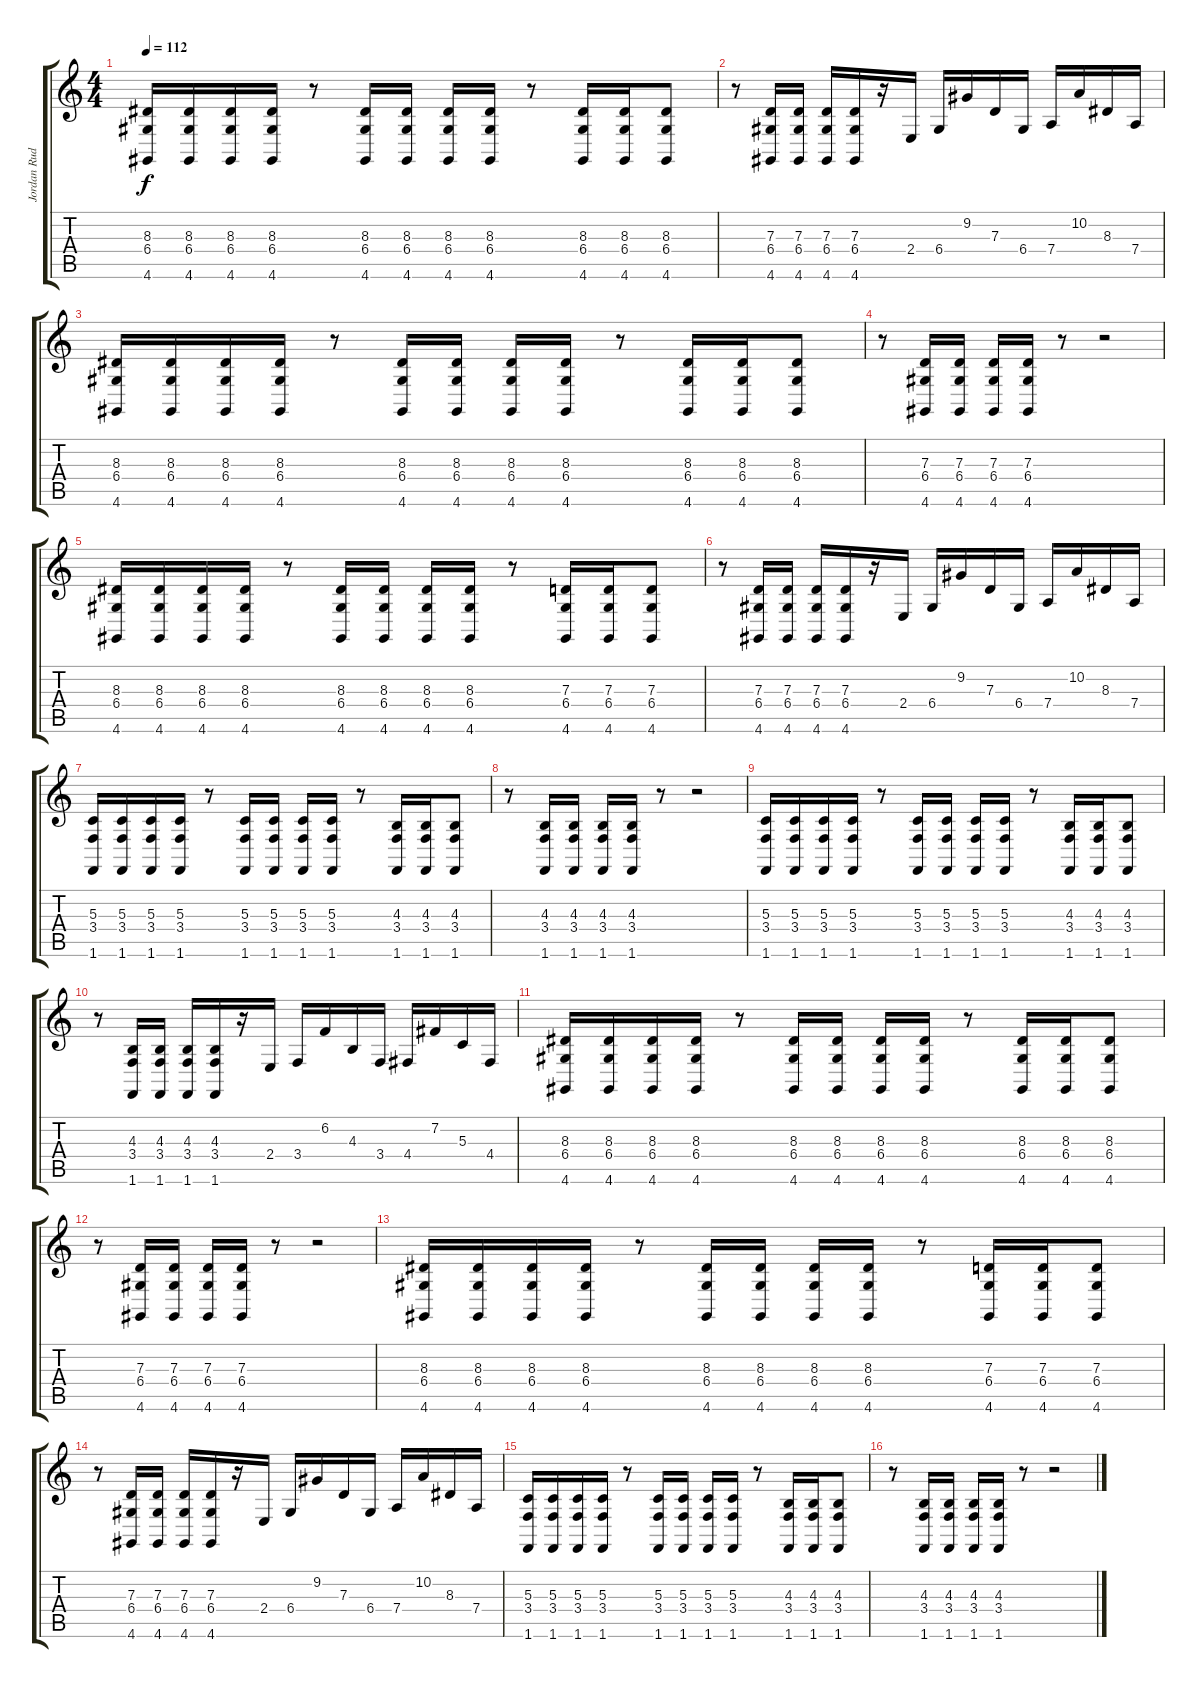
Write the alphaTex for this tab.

\track ("Jordan Rudess - Keyboard" "Jordan Rud") {instrument stringensemble1}
\staff {score tabs}
\tuning (E4 B3 G3 D3 A2 E2) {hide}
\ts (4 4)
\tempo 112
\clef g2
\ks c
(8.3 6.4 4.6).16{dy f instrument stringensemble1} (8.3 6.4 4.6).16 (8.3 6.4 4.6).16 (8.3 6.4 4.6).16 r.8 (8.3 6.4 4.6).16 (8.3 6.4 4.6).16 (8.3 6.4 4.6).16 (8.3 6.4 4.6).16 r.8 (8.3 6.4 4.6).16 (8.3 6.4 4.6).16 (8.3 6.4 4.6).8 |
r.8 (7.3 6.4 4.6).16 (7.3 6.4 4.6).16 (7.3 6.4 4.6).16 (7.3 6.4 4.6).16 r.16 2.4.16 6.4.16 9.2.16 7.3.16 6.4.16 7.4.16 10.2.16 8.3.16 7.4.16 |
(8.3 6.4 4.6).16 (8.3 6.4 4.6).16 (8.3 6.4 4.6).16 (8.3 6.4 4.6).16 r.8 (8.3 6.4 4.6).16 (8.3 6.4 4.6).16 (8.3 6.4 4.6).16 (8.3 6.4 4.6).16 r.8 (8.3 6.4 4.6).16 (8.3 6.4 4.6).16 (8.3 6.4 4.6).8 |
r.8 (7.3 6.4 4.6).16 (7.3 6.4 4.6).16 (7.3 6.4 4.6).16 (7.3 6.4 4.6).16 r.8 r.2 |
(8.3 6.4 4.6).16 (8.3 6.4 4.6).16 (8.3 6.4 4.6).16 (8.3 6.4 4.6).16 r.8 (8.3 6.4 4.6).16 (8.3 6.4 4.6).16 (8.3 6.4 4.6).16 (8.3 6.4 4.6).16 r.8 (7.3 6.4 4.6).16 (7.3 6.4 4.6).16 (7.3 6.4 4.6).8 |
r.8 (7.3 6.4 4.6).16 (7.3 6.4 4.6).16 (7.3 6.4 4.6).16 (7.3 6.4 4.6).16 r.16 2.4.16 6.4.16 9.2.16 7.3.16 6.4.16 7.4.16 10.2.16 8.3.16 7.4.16 |
(5.3 3.4 1.6).16 (5.3 3.4 1.6).16 (5.3 3.4 1.6).16 (5.3 3.4 1.6).16 r.8 (5.3 3.4 1.6).16 (5.3 3.4 1.6).16 (5.3 3.4 1.6).16 (5.3 3.4 1.6).16 r.8 (4.3 3.4 1.6).16 (4.3 3.4 1.6).16 (4.3 3.4 1.6).8 |
r.8 (4.3 3.4 1.6).16 (4.3 3.4 1.6).16 (4.3 3.4 1.6).16 (4.3 3.4 1.6).16 r.8 r.2 |
(5.3 3.4 1.6).16 (5.3 3.4 1.6).16 (5.3 3.4 1.6).16 (5.3 3.4 1.6).16 r.8 (5.3 3.4 1.6).16 (5.3 3.4 1.6).16 (5.3 3.4 1.6).16 (5.3 3.4 1.6).16 r.8 (4.3 3.4 1.6).16 (4.3 3.4 1.6).16 (4.3 3.4 1.6).8 |
r.8 (4.3 3.4 1.6).16 (4.3 3.4 1.6).16 (4.3 3.4 1.6).16 (4.3 3.4 1.6).16 r.16 2.4.16 3.4.16 6.2.16 4.3.16 3.4.16 4.4.16 7.2.16 5.3.16 4.4.16 |
(8.3 6.4 4.6).16 (8.3 6.4 4.6).16 (8.3 6.4 4.6).16 (8.3 6.4 4.6).16 r.8 (8.3 6.4 4.6).16 (8.3 6.4 4.6).16 (8.3 6.4 4.6).16 (8.3 6.4 4.6).16 r.8 (8.3 6.4 4.6).16 (8.3 6.4 4.6).16 (8.3 6.4 4.6).8 |
r.8 (7.3 6.4 4.6).16 (7.3 6.4 4.6).16 (7.3 6.4 4.6).16 (7.3 6.4 4.6).16 r.8 r.2 |
(8.3 6.4 4.6).16 (8.3 6.4 4.6).16 (8.3 6.4 4.6).16 (8.3 6.4 4.6).16 r.8 (8.3 6.4 4.6).16 (8.3 6.4 4.6).16 (8.3 6.4 4.6).16 (8.3 6.4 4.6).16 r.8 (7.3 6.4 4.6).16 (7.3 6.4 4.6).16 (7.3 6.4 4.6).8 |
r.8 (7.3 6.4 4.6).16 (7.3 6.4 4.6).16 (7.3 6.4 4.6).16 (7.3 6.4 4.6).16 r.16 2.4.16 6.4.16 9.2.16 7.3.16 6.4.16 7.4.16 10.2.16 8.3.16 7.4.16 |
(5.3 3.4 1.6).16 (5.3 3.4 1.6).16 (5.3 3.4 1.6).16 (5.3 3.4 1.6).16 r.8 (5.3 3.4 1.6).16 (5.3 3.4 1.6).16 (5.3 3.4 1.6).16 (5.3 3.4 1.6).16 r.8 (4.3 3.4 1.6).16 (4.3 3.4 1.6).16 (4.3 3.4 1.6).8 |
r.8 (4.3 3.4 1.6).16 (4.3 3.4 1.6).16 (4.3 3.4 1.6).16 (4.3 3.4 1.6).16 r.8 r.2
